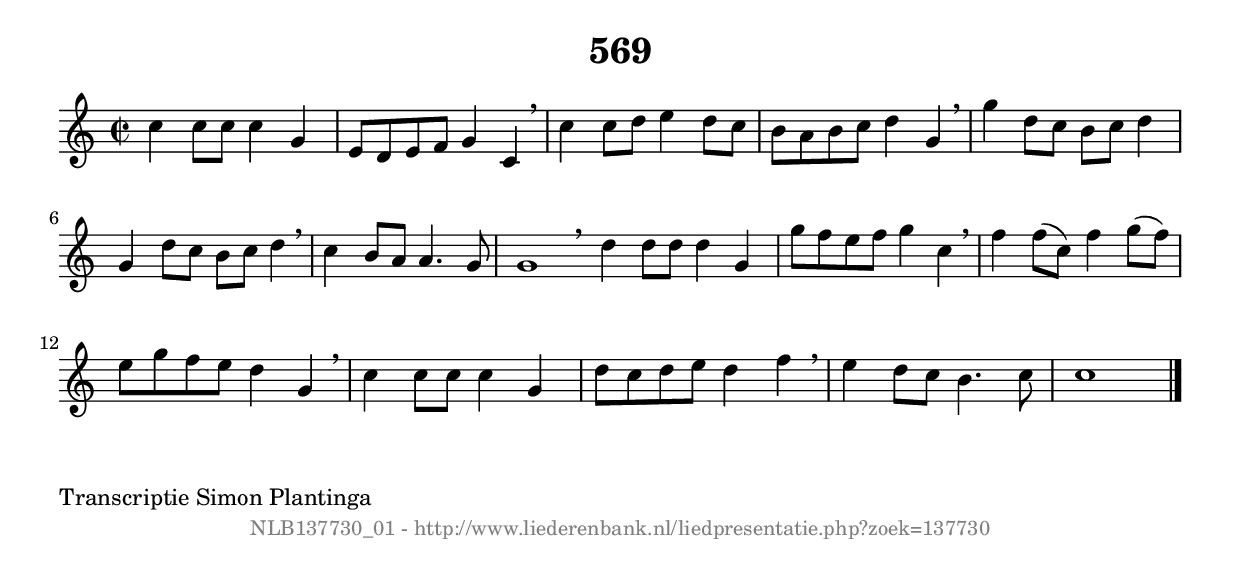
%
% produced by wce2krn 1.64 (7 June 2014)
%
\version"2.16"
#(append! paper-alist '(("long" . (cons (* 210 mm) (* 2000 mm)))))
#(set-default-paper-size "long")
sb = {\breathe}
mBreak = {\breathe }
bBreak = {\breathe }
x = {\once\override NoteHead #'style = #'cross }
gl=\glissando
itime={\override Staff.TimeSignature #'stencil = ##f }
ficta = {\once\set suggestAccidentals = ##t}
fine = {\once\override Score.RehearsalMark #'self-alignment-X = #1 \mark \markup {\italic{Fine}}}
dc = {\once\override Score.RehearsalMark #'self-alignment-X = #1 \mark \markup {\italic{D.C.}}}
dcf = {\once\override Score.RehearsalMark #'self-alignment-X = #1 \mark \markup {\italic{D.C. al Fine}}}
dcc = {\once\override Score.RehearsalMark #'self-alignment-X = #1 \mark \markup {\italic{D.C. al Coda}}}
ds = {\once\override Score.RehearsalMark #'self-alignment-X = #1 \mark \markup {\italic{D.S.}}}
dsf = {\once\override Score.RehearsalMark #'self-alignment-X = #1 \mark \markup {\italic{D.S. al Fine}}}
dsc = {\once\override Score.RehearsalMark #'self-alignment-X = #1 \mark \markup {\italic{D.S. al Coda}}}
pv = {\set Score.repeatCommands = #'((volta "1"))}
sv = {\set Score.repeatCommands = #'((volta "2"))}
tv = {\set Score.repeatCommands = #'((volta "3"))}
qv = {\set Score.repeatCommands = #'((volta "4"))}
xv = {\set Score.repeatCommands = #'((volta #f))}
\header{ tagline = ""
title = "569"
}
\score {{
\key c \major
\relative g'
{
\set melismaBusyProperties = #'()
\time 2/2
\tempo 4=120
\override Score.MetronomeMark #'transparent = ##t
\override Score.RehearsalMark #'break-visibility = #(vector #t #t #f)
c4 c8 c8 c4 g4 | e8 d8 e8 f8 g4 c,4 | \sb c'4 c8 d8 e4 d8 c8 | b8 a8 b8 c8 d4 g,4 | \mBreak \bar "|"
g'4 d8 c8 b8 c8 d4 | g,4 d'8 c8 b8 c8 d4 | \sb c4 b8 a8 a4. g8 | g1 \bar ":|:" \bBreak
d'4 d8 d8 d4 g,4 | g'8 f8 e8 f8 g4 c,4 | \sb f4 f8( c8) f4 g8( f8) | e8 g8 f8 e8 d4 g,4 | \mBreak \bar "|"
c4 c8 c8 c4 g4 | d'8 c8 d8 e8 d4 f4 | \sb e4 d8 c8 b4. c8 | c1 \bar "|."
 }}
 \midi { }
 \layout {
            indent = 0.0\cm
}
}
\markup { \wordwrap-string #" 
Transcriptie Simon Plantinga
"}
\markup { \vspace #0 } \markup { \with-color #grey \fill-line { \center-column { \smaller "NLB137730_01 - http://www.liederenbank.nl/liedpresentatie.php?zoek=137730" } } }
